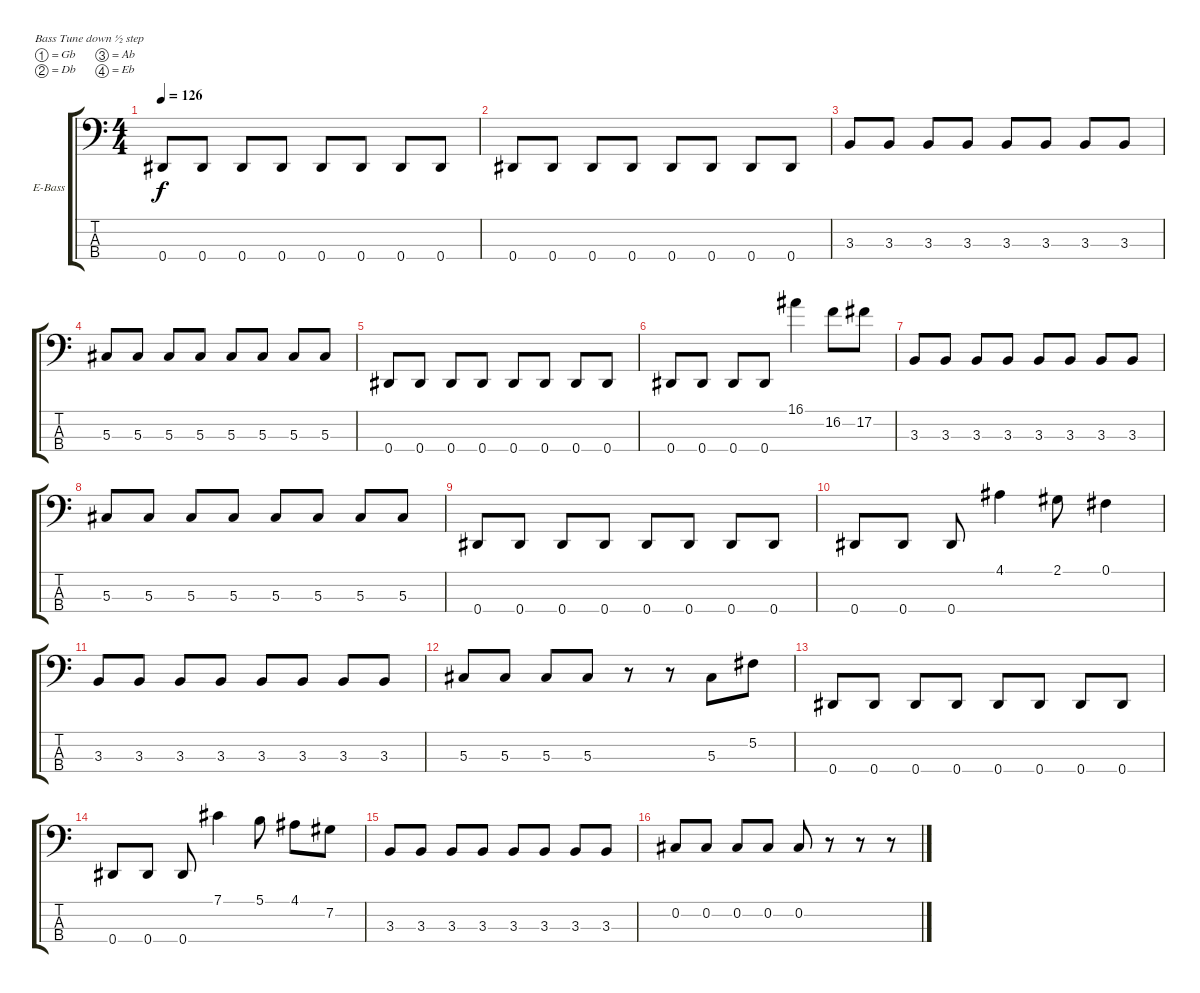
\bracketExtendMode groupsimilarinstruments
\firstSystemTrackNameOrientation horizontal
\otherSystemsTrackNameOrientation horizontal
\track ("Bass" "E-Bass") {instrument electricbasspick}
\staff {score tabs}
\tuning (Gb2 Db2 Ab1 Eb1)
\ts (4 4)
\tempo 126
\clef f4
\ks c
0.4.8{dy f} 0.4.8 0.4.8 0.4.8 0.4.8 0.4.8 0.4.8 0.4.8 |
0.4.8 0.4.8 0.4.8 0.4.8 0.4.8 0.4.8 0.4.8 0.4.8 |
3.3.8 3.3.8 3.3.8 3.3.8 3.3.8 3.3.8 3.3.8 3.3.8 |
5.3.8 5.3.8 5.3.8 5.3.8 5.3.8 5.3.8 5.3.8 5.3.8 |
0.4.8 0.4.8 0.4.8 0.4.8 0.4.8 0.4.8 0.4.8 0.4.8 |
0.4.8 0.4.8 0.4.8 0.4.8 16.1.4 16.2.8 17.2.8 |
3.3.8 3.3.8 3.3.8 3.3.8 3.3.8 3.3.8 3.3.8 3.3.8 |
5.3.8 5.3.8 5.3.8 5.3.8 5.3.8 5.3.8 5.3.8 5.3.8 |
0.4.8 0.4.8 0.4.8 0.4.8 0.4.8 0.4.8 0.4.8 0.4.8 |
0.4.8 0.4.8 0.4.8 4.1.4 2.1.8 0.1.4 |
3.3.8 3.3.8 3.3.8 3.3.8 3.3.8 3.3.8 3.3.8 3.3.8 |
5.3.8 5.3.8 5.3.8 5.3.8 r.8 r.8 5.3.8 5.2.8 |
0.4.8 0.4.8 0.4.8 0.4.8 0.4.8 0.4.8 0.4.8 0.4.8 |
0.4.8 0.4.8 0.4.8 7.1.4 5.1.8 4.1.8 7.2.8 |
3.3.8 3.3.8 3.3.8 3.3.8 3.3.8 3.3.8 3.3.8 3.3.8 |
0.2.8 0.2.8 0.2.8 0.2.8 0.2.8 r.8 r.8 r.8
